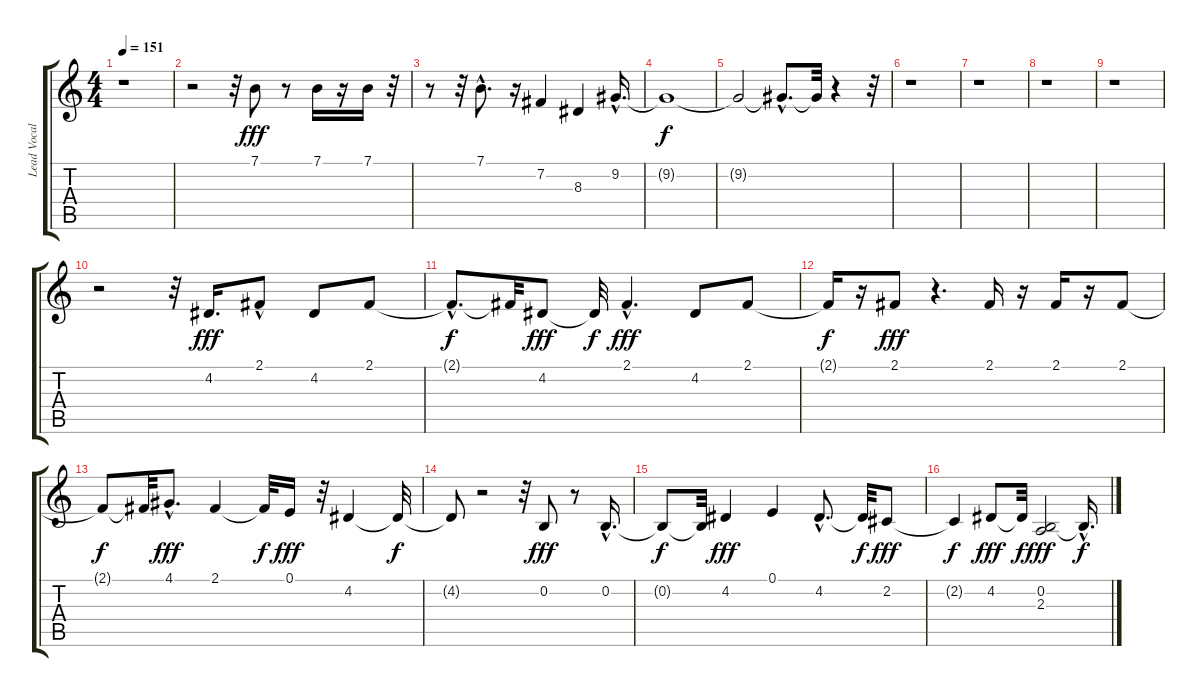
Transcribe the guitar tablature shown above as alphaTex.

\track ("Lead Vocal" "Lead Vocal") {instrument tangoaccordion}
\staff {score tabs}
\tuning (E4 B3 G3 D3 A2 E2) {hide}
\ts (4 4)
\tempo 151
\clef g2
\ks c
r.1{dy f} |
r.2 r.32 7.1.8{dy fff} r.8 7.1.16 r.16 7.1.16 r.32 |
r.8 r.32 7.1{hac}.8{d} r.16 7.2.4 8.3.4 9.2{hac}.16{d} |
9.2{t}.1{dy f} |
9.2{t}.2 9.2{hac t}.8{d} 9.2{t}.32 r.4 r.32 |
r.1 |
r.1 |
r.1 |
r.1 |
r.2 r.32 4.2.16{d dy fff} 2.1{hac}.8 4.2.8 2.1.8 |
2.1{hac t}.8{d dy f} 2.1{t}.32 4.2.8{dy fff} 4.2{t}.32{dy f} 2.1{hac}.4{d dy fff} 4.2.8 2.1.8 |
2.1{t}.16{dy f} r.16 2.1.8{dy fff} r.4{d} 2.1.16 r.16 2.1.16 r.16 2.1.8 |
2.1{t}.8{dy f} 2.1{t}.32 4.1{hac}.8{d dy fff} 2.1.4 2.1{t}.32{dy f} 0.1.16{dy fff} r.32 4.2.4 4.2{t}.32{dy f} |
4.2{t}.8 r.2 r.32 0.2.8{dy fff} r.8 0.2{hac}.16{d} |
0.2{t}.8{dy f} 0.2{t}.32 4.2.4{dy fff} 0.1.4 4.2{hac}.8{d} 4.2{t}.32{dy f} 2.2.8{dy fff} |
2.2{t}.4{dy f} 4.2.8{dy fff} 4.2{t}.32{dy f} (0.2 2.3).2{dy fff} 0.2{hac t}.16{d dy f}
